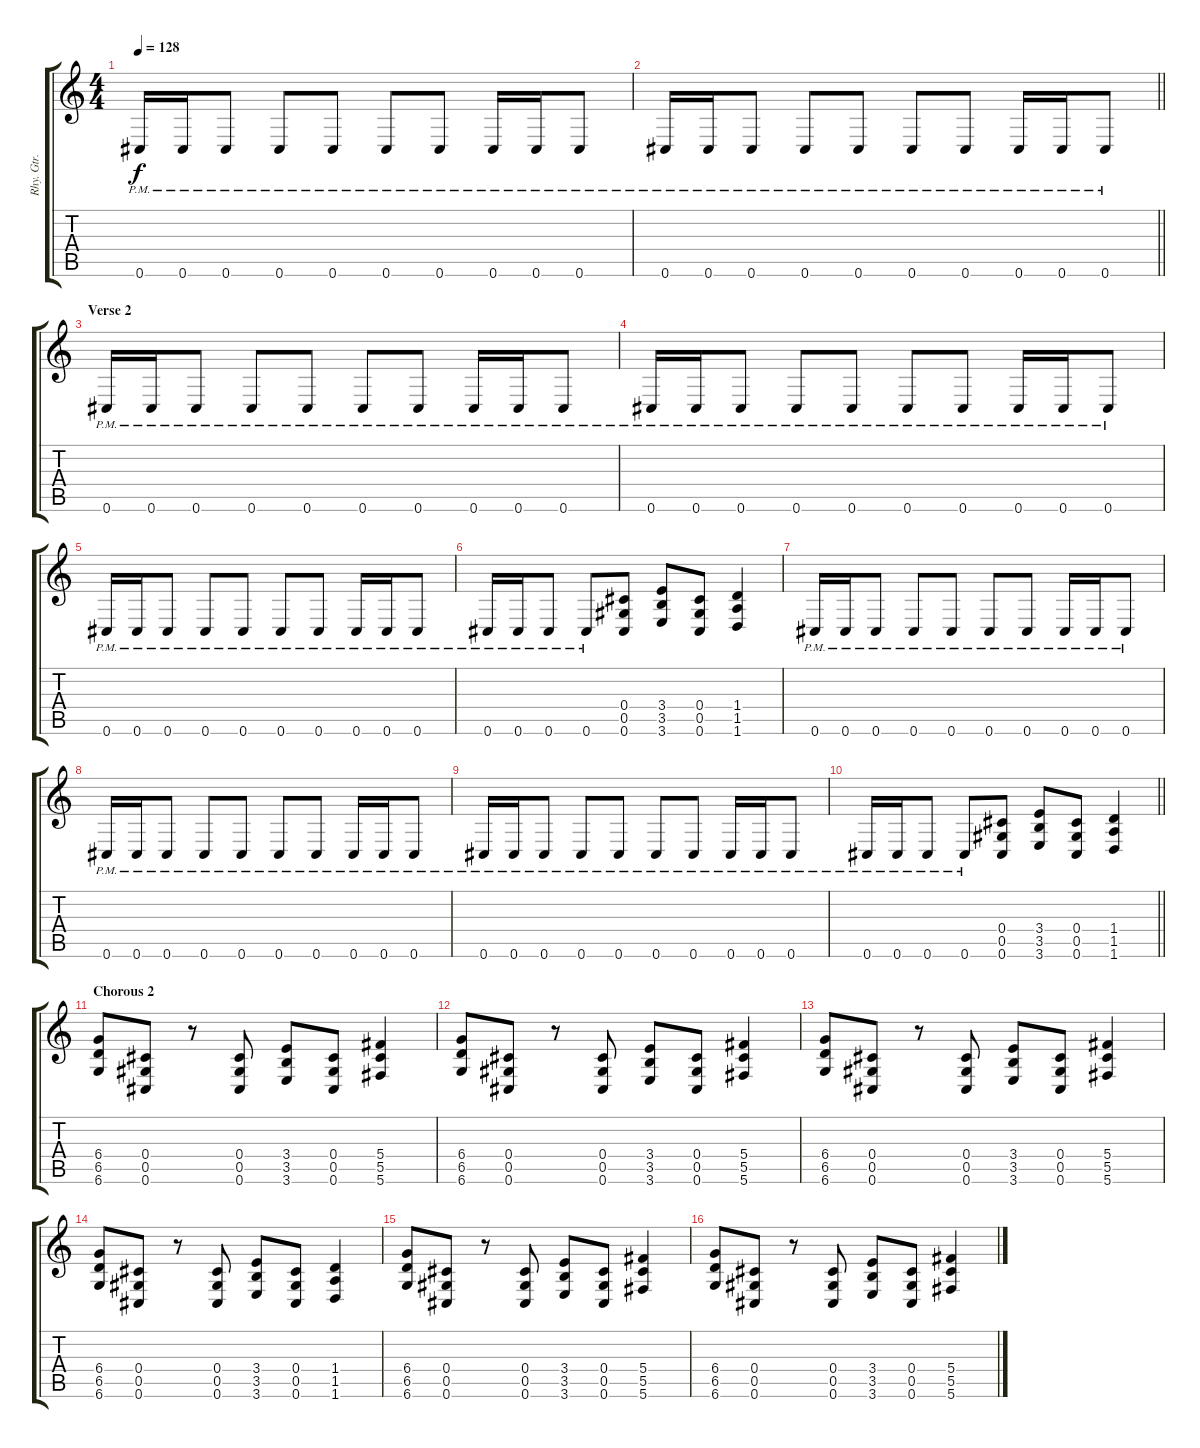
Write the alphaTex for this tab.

\track ("Rhy. Gtr. 2" "Rhy. Gtr. ") {instrument distortionguitar}
\staff {score tabs}
\tuning (Eb4 Bb3 Gb3 Db3 Ab2 Db2) {hide}
\ts (4 4)
\section ("" "")
\tempo 128
\clef g2
\ks c
0.6{pm}.16{dy f} 0.6{pm}.16 0.6{pm}.8 0.6{pm}.8 0.6{pm}.8 0.6{pm}.8 0.6{pm}.8 0.6{pm}.16 0.6{pm}.16 0.6{pm}.8 |
\barLineRight lightlight
0.6{pm}.16 0.6{pm}.16 0.6{pm}.8 0.6{pm}.8 0.6{pm}.8 0.6{pm}.8 0.6{pm}.8 0.6{pm}.16 0.6{pm}.16 0.6{pm}.8 |
\section ("" "Verse 2")
0.6{pm}.16 0.6{pm}.16 0.6{pm}.8 0.6{pm}.8 0.6{pm}.8 0.6{pm}.8 0.6{pm}.8 0.6{pm}.16 0.6{pm}.16 0.6{pm}.8 |
0.6{pm}.16 0.6{pm}.16 0.6{pm}.8 0.6{pm}.8 0.6{pm}.8 0.6{pm}.8 0.6{pm}.8 0.6{pm}.16 0.6{pm}.16 0.6{pm}.8 |
0.6{pm}.16 0.6{pm}.16 0.6{pm}.8 0.6{pm}.8 0.6{pm}.8 0.6{pm}.8 0.6{pm}.8 0.6{pm}.16 0.6{pm}.16 0.6{pm}.8 |
0.6{pm}.16 0.6{pm}.16 0.6{pm}.8 0.6{pm}.8 (0.4 0.5 0.6).8 (3.4 3.5 3.6).8 (0.4 0.5 0.6).8 (1.4 1.5 1.6).4 |
0.6{pm}.16 0.6{pm}.16 0.6{pm}.8 0.6{pm}.8 0.6{pm}.8 0.6{pm}.8 0.6{pm}.8 0.6{pm}.16 0.6{pm}.16 0.6{pm}.8 |
0.6{pm}.16 0.6{pm}.16 0.6{pm}.8 0.6{pm}.8 0.6{pm}.8 0.6{pm}.8 0.6{pm}.8 0.6{pm}.16 0.6{pm}.16 0.6{pm}.8 |
0.6{pm}.16 0.6{pm}.16 0.6{pm}.8 0.6{pm}.8 0.6{pm}.8 0.6{pm}.8 0.6{pm}.8 0.6{pm}.16 0.6{pm}.16 0.6{pm}.8 |
\barLineRight lightlight
0.6{pm}.16 0.6{pm}.16 0.6{pm}.8 0.6{pm}.8 (0.4 0.5 0.6).8 (3.4 3.5 3.6).8 (0.4 0.5 0.6).8 (1.4 1.5 1.6).4 |
\section ("" "Chorous 2")
(6.4 6.5 6.6).8 (0.4 0.5 0.6).8 r.8 (0.4 0.5 0.6).8 (3.4 3.5 3.6).8 (0.4 0.5 0.6).8 (5.4 5.5 5.6).4 |
(6.4 6.5 6.6).8 (0.4 0.5 0.6).8 r.8 (0.4 0.5 0.6).8 (3.4 3.5 3.6).8 (0.4 0.5 0.6).8 (5.4 5.5 5.6).4 |
(6.4 6.5 6.6).8 (0.4 0.5 0.6).8 r.8 (0.4 0.5 0.6).8 (3.4 3.5 3.6).8 (0.4 0.5 0.6).8 (5.4 5.5 5.6).4 |
(6.4 6.5 6.6).8 (0.4 0.5 0.6).8 r.8 (0.4 0.5 0.6).8 (3.4 3.5 3.6).8 (0.4 0.5 0.6).8 (1.4 1.5 1.6).4 |
(6.4 6.5 6.6).8 (0.4 0.5 0.6).8 r.8 (0.4 0.5 0.6).8 (3.4 3.5 3.6).8 (0.4 0.5 0.6).8 (5.4 5.5 5.6).4 |
(6.4 6.5 6.6).8 (0.4 0.5 0.6).8 r.8 (0.4 0.5 0.6).8 (3.4 3.5 3.6).8 (0.4 0.5 0.6).8 (5.4 5.5 5.6).4
